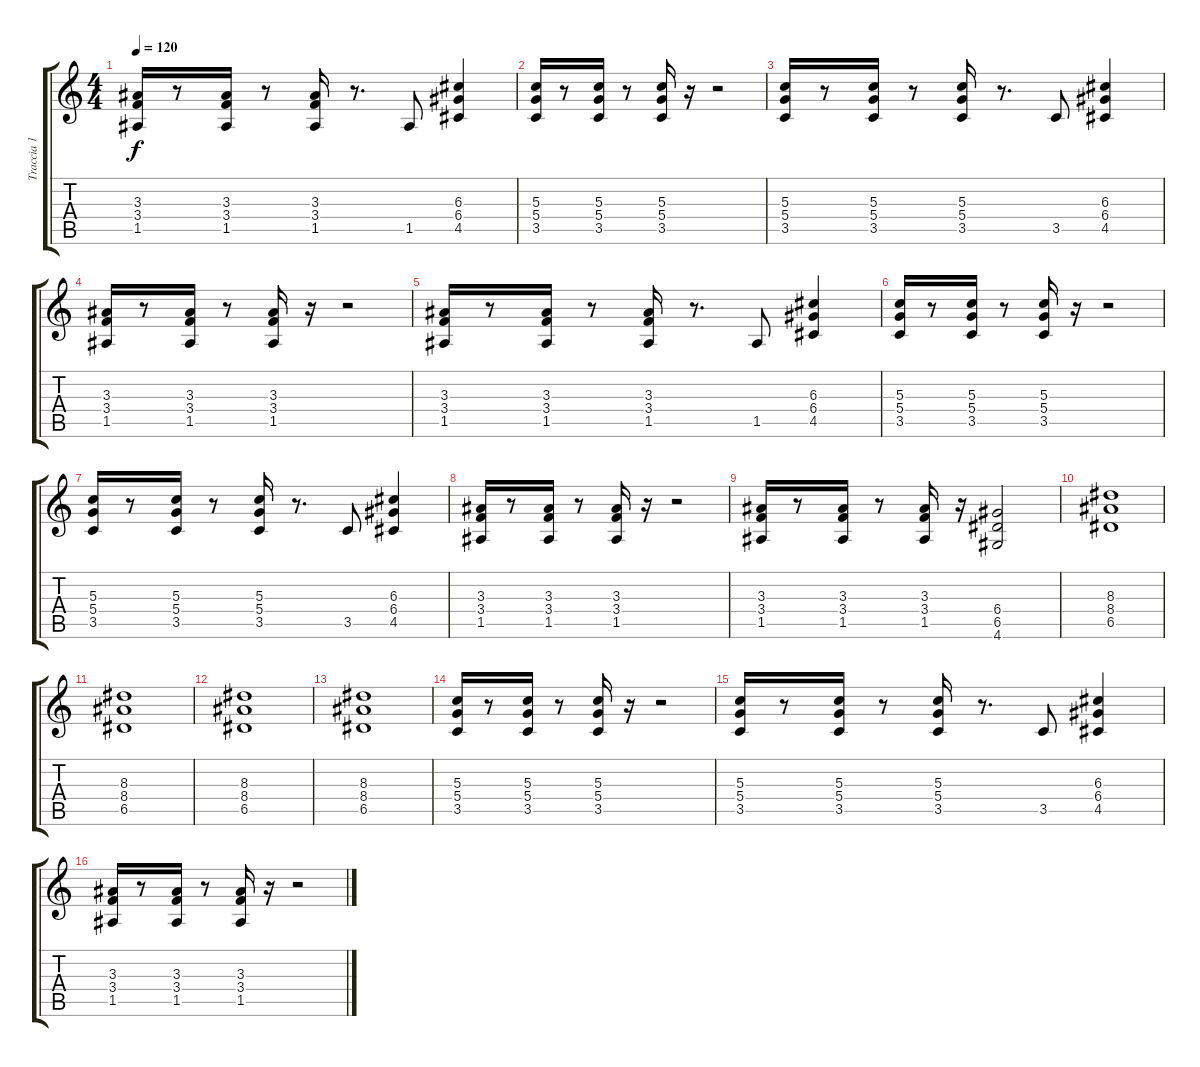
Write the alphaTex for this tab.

\track ("Traccia 1" "Traccia 1") {instrument overdrivenguitar}
\staff {score tabs}
\tuning (E4 B3 G3 D3 A2 E2) {hide}
\ts (4 4)
\tempo 120
\clef g2
\ks c
(3.3 3.4 1.5).16{dy f} r.8 (3.3 3.4 1.5).16 r.8 (3.3 3.4 1.5).16 r.8{d} 1.5.8 (6.3 6.4 4.5).4 |
(5.3 5.4 3.5).16 r.8 (5.3 5.4 3.5).16 r.8 (5.3 5.4 3.5).16 r.16 r.2 |
(5.3 5.4 3.5).16 r.8 (5.3 5.4 3.5).16 r.8 (5.3 5.4 3.5).16 r.8{d} 3.5.8 (6.3 6.4 4.5).4 |
(3.3 3.4 1.5).16 r.8 (3.3 3.4 1.5).16 r.8 (3.3 3.4 1.5).16 r.16 r.2 |
(3.3 3.4 1.5).16 r.8 (3.3 3.4 1.5).16 r.8 (3.3 3.4 1.5).16 r.8{d} 1.5.8 (6.3 6.4 4.5).4 |
(5.3 5.4 3.5).16 r.8 (5.3 5.4 3.5).16 r.8 (5.3 5.4 3.5).16 r.16 r.2 |
(5.3 5.4 3.5).16 r.8 (5.3 5.4 3.5).16 r.8 (5.3 5.4 3.5).16 r.8{d} 3.5.8 (6.3 6.4 4.5).4 |
(3.3 3.4 1.5).16 r.8 (3.3 3.4 1.5).16 r.8 (3.3 3.4 1.5).16 r.16 r.2 |
(3.3 3.4 1.5).16 r.8 (3.3 3.4 1.5).16 r.8 (3.3 3.4 1.5).16 r.16 (6.4 6.5 4.6).2 |
(8.3 8.4 6.5).1 |
(8.3 8.4 6.5).1 |
(8.3 8.4 6.5).1 |
(8.3 8.4 6.5).1 |
(5.3 5.4 3.5).16 r.8 (5.3 5.4 3.5).16 r.8 (5.3 5.4 3.5).16 r.16 r.2 |
(5.3 5.4 3.5).16 r.8 (5.3 5.4 3.5).16 r.8 (5.3 5.4 3.5).16 r.8{d} 3.5.8 (6.3 6.4 4.5).4 |
(3.3 3.4 1.5).16 r.8 (3.3 3.4 1.5).16 r.8 (3.3 3.4 1.5).16 r.16 r.2
